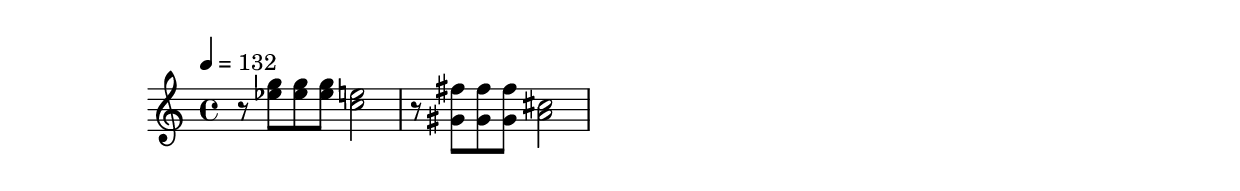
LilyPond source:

\score {
  \new Staff {
    \tempo 4=132
    \relative c'' {
      r8 <ees g> <ees g> <ees g>
      <c e>2 r8 <fis gis,> <fis gis,> <fis gis,>
      <a, cis>2
    }
  }
  \layout { }
  \midi { }
}
